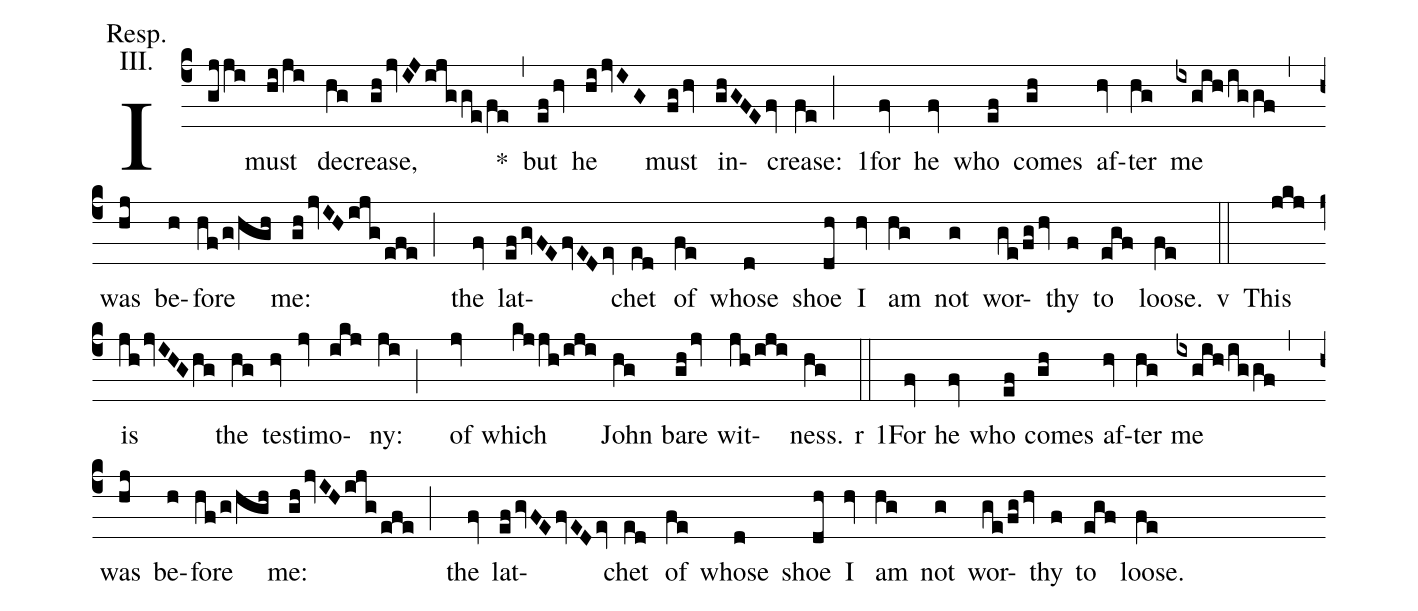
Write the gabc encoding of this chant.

annotation: Resp.;
annotation: III.;
%%
(c4) I(gjji) must(hi/ji) de(hg)crease,(ghjvIJijgge/fe) <sp>*</sp>(,) but(efhv) he(hijvIG) must(fghv) in(ghGFEfv)crease:(fe;) <sp>1</sp>for(fv) he(fv) who(ef) comes(gh) af(hv)ter(hg) me(ixgih/iggf,) was(hj) be(h)fore(hf/g/hgh) me:(ghjvIHijg/efe;) the(fv) lat(efgvFEfvEDev)chet(ed) of(fe) whose(d) shoe(dh) I(hv) am(hg) not(g) wor(ge/fghv)thy(f) to(egf) loose.(fe)

<sp>v</sp>(::) This(jkj) is(jhjvIHGhg) the(hg) tes(hv)ti(jv)mo(ikj)ny:(ji;) of(jv) which(kjjh/iji) John(hg) bare(ghjv) wit(jh/iji)ness.(hg)

<sp>r</sp>(::) <sp>1</sp>For(fv) he(fv) who(ef) comes(gh) af(hv)ter(hg) me(ixgih/iggf,) was(hj) be(h)fore(hf/g/hgh) me:(ghjvIHijg/efe;) the(fv) lat(efgvFEfvEDev)chet(ed) of(fe) whose(d) shoe(dh) I(hv) am(hg) not(g) wor(ge/fghv)thy(f) to(egf) loose.(fe)
